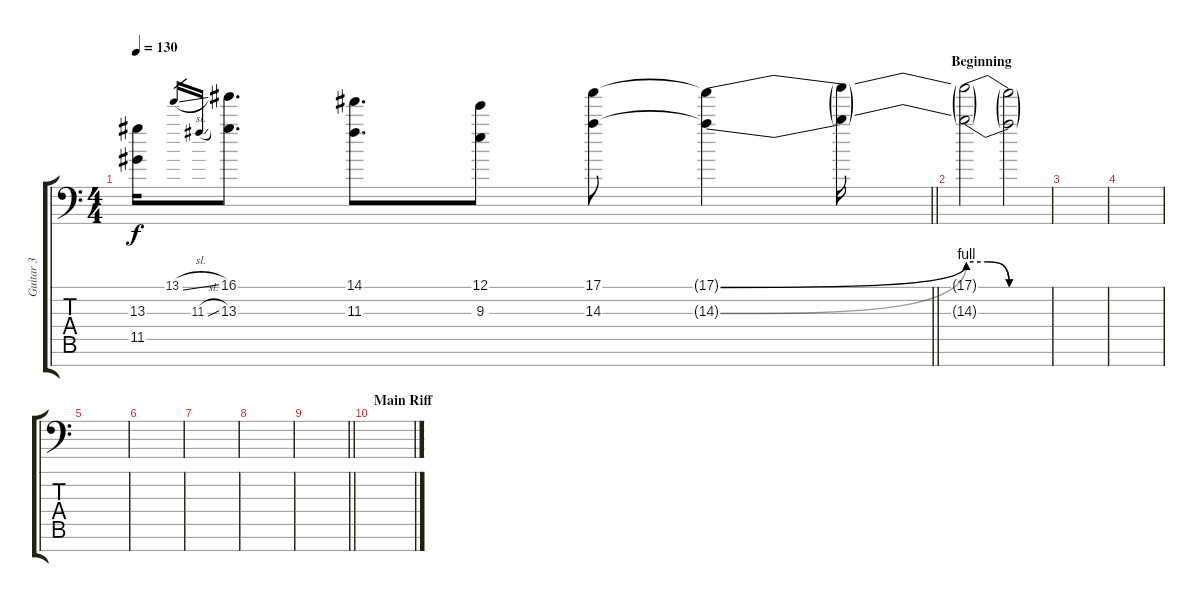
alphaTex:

\track ("Guitar 3" "Guitar 3") {instrument distortionguitar}
\staff {score tabs}
\tuning (E4 B3 G3 D3 A2 E2 A1) {hide}
\ts (4 4)
\tempo 130
\clef f4
\barLineRight lightlight
\ks c
(13.3{t} 11.5{t}).16{dy f} 13.1{sl}.16{gr} 11.3{sl}.16{gr} (16.1 13.3).8{d} (14.1 11.3).8{d} (12.1 9.3).8 (17.1 14.3).8 (17.1{be (bend 0 0 60 4) t} 14.3{be (bend 0 0 60 4) t}).4 (17.1{t} 14.3{t}).16 |
\section ("" "Beginning")
(17.1{be (custom 0 4 15 4 30 0 60 0) t} 14.3{be (custom 0 4 15 4 30 0 60 0) t}).2 (17.1{t} 14.3{t}).2{volume 0} |
|
|
|
|
|
|
\barLineRight lightlight
|
\section ("" "Main Riff")
